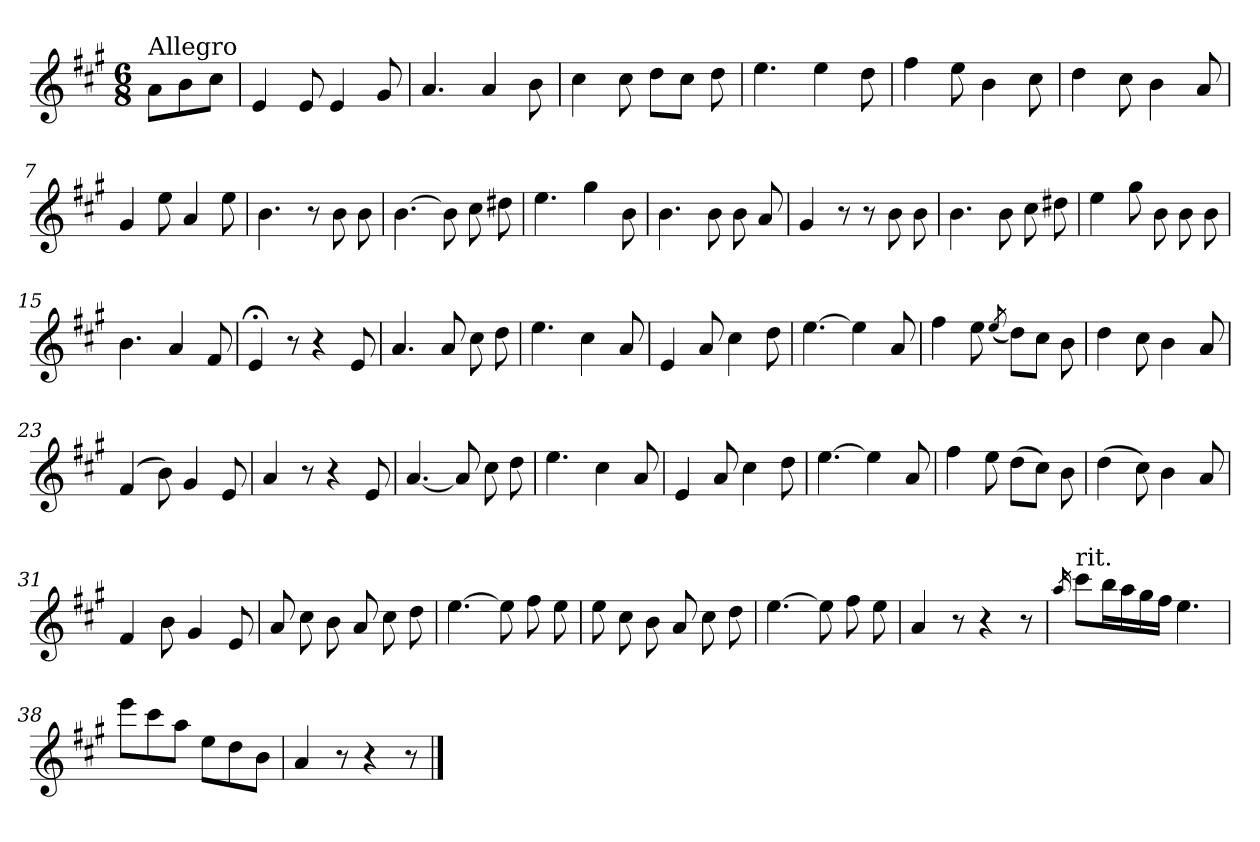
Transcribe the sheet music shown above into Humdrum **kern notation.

**kern
*part1
*staff1
*clefG2
*k[f#c#g#]
*A:
*M6/8
=
!LO:TX:a:t=Allegro
8a\L
8b\
8cc#\J
=1
4e/
8e/
4e/
8g#/
=2
4.a/
4a/
8b\
=3
4cc#\
8cc#\
8dd\L
8cc#\J
8dd\
=4
4.ee\
4ee\
8dd\
=5
4ff#\
8ee\
4b\
8cc#\
=6
4dd\
8cc#\
4b\
8a/
!!LO:LB:g=z
=7
4g#/
8ee\
4a/
8ee\
=8
4.b\
8r
8b\
8b\
=9
[4.b\
8b\]
8cc#\
8dd#X\
=10
4.ee\
4gg#\
8b\
=11
4.b\
8b\
8b\
8a/
=12
4g#/
8r
8r
8b\
8b\
=13
4.b\
8b\
8cc#\
8dd#X\
!!LO:LB:g=z
=14
4ee\
8gg#\
8b\
8b\
8b\
=15
4.b\
4a/
8f#/
=16
4e;</
8r
4r
8e/
=17
4.a/
8a/
8cc#\
8dd\
=18
4.ee\
4cc#\
8a/
=19
4e/
8a/
4cc#\
8dd\
=20
[4.ee\
4ee\]
8a/
!!LO:LB:g=z
=21
4ff#\
8ee\
(<8qee/
8dd\L)
8cc#\J
8b\
=22
4dd\
8cc#\
4b\
8a/
=23
(>4f#/
8b\)
4g#/
8e/
=24
4a/
8r
4r
8e/
=25
[4.a/
8a/]
8cc#\
8dd\
=26
4.ee\
4cc#\
8a/
=27
4e/
8a/
4cc#\
8dd\
!!LO:LB:g=z
=28
[4.ee\
4ee\]
8a/
=29
4ff#\
8ee\
(>8dd\L
8cc#\J)
8b\
=30
(>4dd\
8cc#\)
4b\
8a/
=31
4f#/
8b\
4g#/
8e/
=32
8a/
8cc#\
8b\
8a/
8cc#\
8dd\
=33
[4.ee\
8ee\]
8ff#\
8ee\
=34
8ee\
8cc#\
8b\
8a/
8cc#\
8dd\
!!LO:LB:g=z
=35
[4.ee\
8ee\]
8ff#\
8ee\
=36
4a/
8r
4r
8r
=37
16qaa/
!LO:TX:a:t=rit.
8ccc#\L
16bb\L
16aa\
16gg#\
16ff#\JJ
4.ee\
=38
8eee\L
8ccc#\
8aa\J
8ee\L
8dd\
8b\J
=39
4a/
8r
4r
8r
==
*-
